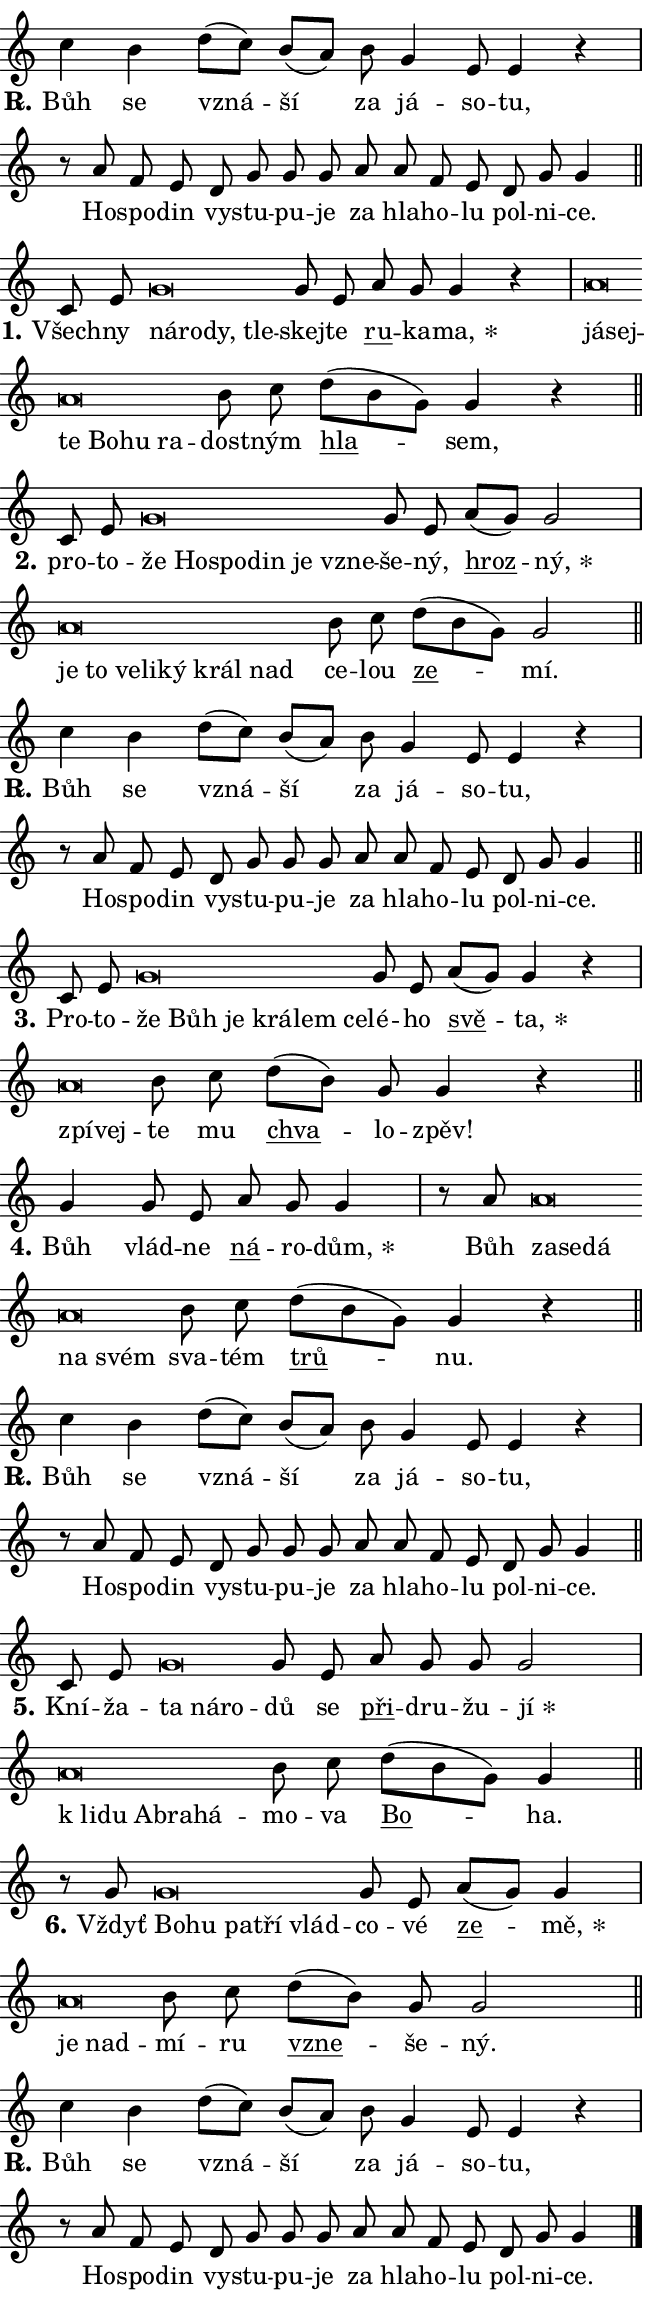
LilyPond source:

\version "2.24.0"
\header { tagline = "" }
\paper {
  indent = 0\cm
  top-margin = 0\cm
  right-margin = 0.13\cm % to fit lyric hyphens
  bottom-margin = 0\cm
  left-margin = 0\cm
  paper-width = 11\cm
  page-breaking = #ly:one-page-breaking
  system-system-spacing.basic-distance = #11
  score-system-spacing.basic-distance = #11
  ragged-last = ##f
}


%% Author: Thomas Morley
%% https://lists.gnu.org/archive/html/lilypond-user/2020-05/msg00002.html
#(define (line-position grob)
"Returns position of @var[grob} in current system:
   @code{'start}, if at first time-step
   @code{'end}, if at last time-step
   @code{'middle} otherwise
"
  (let* ((col (ly:item-get-column grob))
         (ln (ly:grob-object col 'left-neighbor))
         (rn (ly:grob-object col 'right-neighbor))
         (col-to-check-left (if (ly:grob? ln) ln col))
         (col-to-check-right (if (ly:grob? rn) rn col))
         (break-dir-left
           (and
             (ly:grob-property col-to-check-left 'non-musical #f)
             (ly:item-break-dir col-to-check-left)))
         (break-dir-right
           (and
             (ly:grob-property col-to-check-right 'non-musical #f)
             (ly:item-break-dir col-to-check-right))))
        (cond ((eqv? 1 break-dir-left) 'start)
              ((eqv? -1 break-dir-right) 'end)
              (else 'middle))))

#(define (tranparent-at-line-position vctor)
  (lambda (grob)
  "Relying on @code{line-position} select the relevant enry from @var{vctor}.
Used to determine transparency,"
    (case (line-position grob)
      ((end) (not (vector-ref vctor 0)))
      ((middle) (not (vector-ref vctor 1)))
      ((start) (not (vector-ref vctor 2))))))

noteHeadBreakVisibility =
#(define-music-function (break-visibility)(vector?)
"Makes @code{NoteHead}s transparent relying on @var{break-visibility}"
#{
  \override NoteHead.transparent =
    #(tranparent-at-line-position break-visibility)
#})

#(define delete-ledgers-for-transparent-note-heads
  (lambda (grob)
    "Reads whether a @code{NoteHead} is transparent.
If so this @code{NoteHead} is removed from @code{'note-heads} from
@var{grob}, which is supposed to be @code{LedgerLineSpanner}.
As a result ledgers are not printed for this @code{NoteHead}"
    (let* ((nhds-array (ly:grob-object grob 'note-heads))
           (nhds-list
             (if (ly:grob-array? nhds-array)
                 (ly:grob-array->list nhds-array)
                 '()))
           ;; Relies on the transparent-property being done before
           ;; Staff.LedgerLineSpanner.after-line-breaking is executed.
           ;; This is fragile ...
           (to-keep
             (remove
               (lambda (nhd)
                 (ly:grob-property nhd 'transparent #f))
               nhds-list)))
      ;; TODO find a better method to iterate over grob-arrays, similiar
      ;; to filter/remove etc for lists
      ;; For now rebuilt from scratch
      (set! (ly:grob-object grob 'note-heads)  '())
      (for-each
        (lambda (nhd)
          (ly:pointer-group-interface::add-grob grob 'note-heads nhd))
        to-keep))))

squashNotes = {
  \override NoteHead.X-extent = #'(-0.2 . 0.2)
  \override NoteHead.Y-extent = #'(-0.75 . 0)
  \override NoteHead.stencil =
    #(lambda (grob)
       (let ((pos (ly:grob-property grob 'staff-position)))
         (begin
           (if (< pos -7) (display "ERROR: Lower brevis then expected\n") (display ""))
           (if (<= pos -6) ly:text-interface::print ly:note-head::print))))
}
unSquashNotes = {
  \revert NoteHead.X-extent
  \revert NoteHead.Y-extent
  \revert NoteHead.stencil
}

hideNotes = \noteHeadBreakVisibility #begin-of-line-visible
unHideNotes = \noteHeadBreakVisibility #all-visible

% work-around for resetting accidentals
% https://lilypond.org/doc/v2.23/Documentation/notation/displaying-rhythms#unmetered-music
cadenzaMeasure = {
  \cadenzaOff
  \partial 1024 s1024
  \cadenzaOn
}

#(define-markup-command (accent layout props text) (markup?)
  "Underline accented syllable"
  (interpret-markup layout props
    #{\markup \override #'(offset . 4.3) \underline { #text }#}))

responsum = \markup \concat {
  "R" \hspace #-1.05 \path #0.1 #'((moveto 0 0.07) (lineto 0.9 0.8)) \hspace #0.05 "."
}

spaceSize = #0.6828661417322834 % exact space size for TeX Gyre Schola

\layout {
  \context {
    \Staff
    \remove "Time_signature_engraver"
    \override LedgerLineSpanner.after-line-breaking = #delete-ledgers-for-transparent-note-heads
  }
  \context {
    \Lyrics {
      \override LyricSpace.minimum-distance = \spaceSize
      \override LyricText.font-name = #"TeX Gyre Schola"
      \override LyricText.font-size = 1
      \override StanzaNumber.font-name = #"TeX Gyre Schola Bold"
      \override StanzaNumber.font-size = 1
    }
  }
  \context {
    \Score 
    \override NoteHead.text =
      #(lambda (grob) 
        (let ((pos (ly:grob-property grob 'staff-position)))
          #{\markup {
            \combine
              \halign #-0.55 \raise #(if (= pos -6) 0 0.5) \override #'(thickness . 2) \draw-line #'(3.2 . 0)
              \musicglyph "noteheads.sM1"
          }#}))
  }
}

% magnetic-lyrics.ily
%
%   written by
%     Jean Abou Samra <jean@abou-samra.fr>
%     Werner Lemberg <wl@gnu.org>
%
%   adapted by
%     Jiri Hon <jiri.hon@gmail.com>
%
% Version 2022-Apr-15

% https://www.mail-archive.com/lilypond-user@gnu.org/msg149350.html

#(define (Left_hyphen_pointer_engraver context)
   "Collect syllable-hyphen-syllable occurrences in lyrics and store
them in properties.  This engraver only looks to the left.  For
example, if the lyrics input is @code{foo -- bar}, it does the
following.

@itemize @bullet
@item
Set the @code{text} property of the @code{LyricHyphen} grob between
@q{foo} and @q{bar} to @code{foo}.

@item
Set the @code{left-hyphen} property of the @code{LyricText} grob with
text @q{foo} to the @code{LyricHyphen} grob between @q{foo} and
@q{bar}.
@end itemize

Use this auxiliary engraver in combination with the
@code{lyric-@/text::@/apply-@/magnetic-@/offset!} hook."
   (let ((hyphen #f)
         (text #f))
     (make-engraver
      (acknowledgers
       ((lyric-syllable-interface engraver grob source-engraver)
        (set! text grob)))
      (end-acknowledgers
       ((lyric-hyphen-interface engraver grob source-engraver)
        ;(when (not (grob::has-interface grob 'lyric-space-interface))
          (set! hyphen grob)));)
      ((stop-translation-timestep engraver)
       (when (and text hyphen)
         (ly:grob-set-object! text 'left-hyphen hyphen))
       (set! text #f)
       (set! hyphen #f)))))

#(define (lyric-text::apply-magnetic-offset! grob)
   "If the space between two syllables is less than the value in
property @code{LyricText@/.details@/.squash-threshold}, move the right
syllable to the left so that it gets concatenated with the left
syllable.

Use this function as a hook for
@code{LyricText@/.after-@/line-@/breaking} if the
@code{Left_@/hyphen_@/pointer_@/engraver} is active."
   (let ((hyphen (ly:grob-object grob 'left-hyphen #f)))
     (when hyphen
       (let ((left-text (ly:spanner-bound hyphen LEFT)))
         (when (grob::has-interface left-text 'lyric-syllable-interface)
           (let* ((common (ly:grob-common-refpoint grob left-text X))
                  (this-x-ext (ly:grob-extent grob common X))
                  (left-x-ext
                   (begin
                     ;; Trigger magnetism for left-text.
                     (ly:grob-property left-text 'after-line-breaking)
                     (ly:grob-extent left-text common X)))
                  ;; `delta` is the gap width between two syllables.
                  (delta (- (interval-start this-x-ext)
                            (interval-end left-x-ext)))
                  (details (ly:grob-property grob 'details))
                  (threshold (assoc-get 'squash-threshold details 0.2)))
             (when (< delta threshold)
               (let* (;; We have to manipulate the input text so that
                      ;; ligatures crossing syllable boundaries are not
                      ;; disabled.  For languages based on the Latin
                      ;; script this is essentially a beautification.
                      ;; However, for non-Western scripts it can be a
                      ;; necessity.
                      (lt (ly:grob-property left-text 'text))
                      (rt (ly:grob-property grob 'text))
                      (is-space (grob::has-interface hyphen 'lyric-space-interface))
                      (space (if is-space " " ""))
                      (extra-delta (if is-space spaceSize 0))
                      ;; Append new syllable.
                      (ltrt-space (if (and (string? lt) (string? rt))
                                (string-append lt space rt)
                                (make-concat-markup (list lt space rt))))
                      ;; Right-align `ltrt` to the right side.
                      (ltrt-space-markup (grob-interpret-markup
                               grob
                               (make-translate-markup
                                (cons (interval-length this-x-ext) 0)
                                (make-right-align-markup ltrt-space)))))
                 (begin
                   ;; Don't print `left-text`.
                   (ly:grob-set-property! left-text 'stencil #f)
                   ;; Set text and stencil (which holds all collected
                   ;; syllables so far) and shift it to the left.
                   (ly:grob-set-property! grob 'text ltrt-space)
                   (ly:grob-set-property! grob 'stencil ltrt-space-markup)
                   (ly:grob-translate-axis! grob (- (- delta extra-delta)) X))))))))))


#(define (lyric-hyphen::displace-bounds-first grob)
   ;; Make very sure this callback isn't triggered too early.
   (let ((left (ly:spanner-bound grob LEFT))
         (right (ly:spanner-bound grob RIGHT)))
     (ly:grob-property left 'after-line-breaking)
     (ly:grob-property right 'after-line-breaking)
     (ly:lyric-hyphen::print grob)))

squashThreshold = #0.4

\layout {
  \context {
    \Lyrics
    \consists #Left_hyphen_pointer_engraver
    \override LyricText.after-line-breaking =
      #lyric-text::apply-magnetic-offset!
    \override LyricHyphen.stencil = #lyric-hyphen::displace-bounds-first
    \override LyricText.details.squash-threshold = \squashThreshold
    \override LyricHyphen.minimum-distance = 0
    \override LyricHyphen.minimum-length = \squashThreshold
  }
}

squashText = \override LyricText.details.squash-threshold = 9999
unSquashText = \override LyricText.details.squash-threshold = \squashThreshold

leftText = \override LyricText.self-alignment-X = #LEFT
unLeftText = \revert LyricText.self-alignment-X

starOffset = #(lambda (grob) 
                (let ((x_offset (ly:self-alignment-interface::aligned-on-x-parent grob)))
                  (if (= x_offset 0) 0 (+ x_offset 1.2))))

star = #(define-music-function (syllable)(string?)
"Append star separator at the end of a syllable"
#{
  \once \override LyricText.X-offset = #starOffset
  \lyricmode { \markup {
    #syllable
    \override #'((font-name . "TeX Gyre Schola Bold")) \hspace #0.2 \lower #0.65 \larger "*"
  } }
#})

starAccent = #(define-music-function (syllable)(string?)
"Append star separator at the end of a syllable and make accent"
#{
  \once \override LyricText.X-offset = #starOffset
  \lyricmode { \markup {
    \accent #syllable
    \override #'((font-name . "TeX Gyre Schola Bold")) \hspace #0.2 \lower #0.65 \larger "*"
  } }
#})

breath = #(define-music-function (syllable)(string?)
"Append breathing indicator at the end of a syllable"
#{
  \lyricmode { \markup { #syllable "+" } }
#})

optionalBreath = #(define-music-function (syllable)(string?)
"Append optional breathing indicator at the end of a syllable"
#{
  \lyricmode { \markup { #syllable "(+)" } }
#})


\score {
    <<
        \new Voice = "melody" { \cadenzaOn \key c \major \relative { c''4 b d8[( c)] b[( a)] \bar "" b g4 e8 e4 r \cadenzaMeasure \bar "|" r8 a f e \bar "" d g g g \bar "" a a f e d g g4 \cadenzaMeasure \bar "||" \break } }
        \new Lyrics \lyricsto "melody" { \lyricmode { \set stanza = \responsum
Bůh se vzná -- ší za já -- so -- tu, Ho -- spo -- din vy -- stu -- pu -- je za hla -- ho -- lu pol -- ni -- ce. } }
    >>
    \layout {}
}

\score {
    <<
        \new Voice = "melody" { \cadenzaOn \key c \major \relative { c'8 e \bar "" \squashNotes g\breve*1/16 \hideNotes \breve*1/16 \bar "" \breve*1/16 \breve*1/16 \bar "" \unHideNotes \unSquashNotes g8 e \bar "" a g g4 r \cadenzaMeasure \bar "|" \squashNotes a\breve*1/16 \hideNotes \breve*1/16 \bar "" \breve*1/16 \bar "" \breve*1/16 \bar "" \breve*1/16 \breve*1/16 \bar "" \unHideNotes \unSquashNotes b8 c \bar "" d[( b g)] g4 r \cadenzaMeasure \bar "||" \break } }
        \new Lyrics \lyricsto "melody" { \lyricmode { \set stanza = "1."
Všech -- ny \leftText ná -- \squashText ro -- dy, tle -- \unLeftText \unSquashText skej -- te \markup \accent ru -- ka -- \star ma, \leftText já -- \squashText sej -- te Bo -- hu ra -- \unLeftText \unSquashText dost -- ným \markup \accent hla -- sem, } }
    >>
    \layout {}
}

\score {
    <<
        \new Voice = "melody" { \cadenzaOn \key c \major \relative { c'8 e \bar "" \squashNotes g\breve*1/16 \hideNotes \breve*1/16 \bar "" \breve*1/16 \bar "" \breve*1/16 \bar "" \breve*1/16 \breve*1/16 \bar "" \unHideNotes \unSquashNotes g8 e \bar "" a[( g)] g2 \cadenzaMeasure \bar "|" \squashNotes a\breve*1/16 \hideNotes \breve*1/16 \bar "" \breve*1/16 \bar "" \breve*1/16 \bar "" \breve*1/16 \bar "" \breve*1/16 \breve*1/16 \bar "" \unHideNotes \unSquashNotes b8 c \bar "" d[( b g)] g2 \cadenzaMeasure \bar "||" \break } }
        \new Lyrics \lyricsto "melody" { \lyricmode { \set stanza = "2."
pro -- to -- \leftText že \squashText Ho -- spo -- din je vzne -- \unLeftText \unSquashText še -- ný, \markup \accent hroz -- \star ný, \leftText je \squashText to ve -- li -- ký král nad \unLeftText \unSquashText ce -- lou \markup \accent ze -- mí. } }
    >>
    \layout {}
}

\score {
    <<
        \new Voice = "melody" { \cadenzaOn \key c \major \relative { c''4 b d8[( c)] b[( a)] \bar "" b g4 e8 e4 r \cadenzaMeasure \bar "|" r8 a f e \bar "" d g g g \bar "" a a f e d g g4 \cadenzaMeasure \bar "||" \break } }
        \new Lyrics \lyricsto "melody" { \lyricmode { \set stanza = \responsum
Bůh se vzná -- ší za já -- so -- tu, Ho -- spo -- din vy -- stu -- pu -- je za hla -- ho -- lu pol -- ni -- ce. } }
    >>
    \layout {}
}

\score {
    <<
        \new Voice = "melody" { \cadenzaOn \key c \major \relative { c'8 e \bar "" \squashNotes g\breve*1/16 \hideNotes \breve*1/16 \bar "" \breve*1/16 \bar "" \breve*1/16 \bar "" \breve*1/16 \breve*1/16 \bar "" \unHideNotes \unSquashNotes g8 e \bar "" a[( g)] g4 r \cadenzaMeasure \bar "|" \squashNotes a\breve*1/16 \hideNotes \breve*1/16 \bar "" \unHideNotes \unSquashNotes b8 c \bar "" d[( b)] g g4 r \cadenzaMeasure \bar "||" \break } }
        \new Lyrics \lyricsto "melody" { \lyricmode { \set stanza = "3."
Pro -- to -- \leftText že \squashText Bůh je krá -- lem ce -- \unLeftText \unSquashText lé -- ho \markup \accent svě -- \star ta, \leftText zpí -- \squashText vej -- \unLeftText \unSquashText te mu \markup \accent chva -- lo -- zpěv! } }
    >>
    \layout {}
}

\score {
    <<
        \new Voice = "melody" { \cadenzaOn \key c \major \relative { g'4 g8 e \bar "" a g g4 \cadenzaMeasure \bar "|" r8 a8 \squashNotes a\breve*1/16 \hideNotes \breve*1/16 \bar "" \breve*1/16 \bar "" \breve*1/16 \breve*1/16 \bar "" \unHideNotes \unSquashNotes b8 c \bar "" d[( b g)] g4 r \cadenzaMeasure \bar "||" \break } }
        \new Lyrics \lyricsto "melody" { \lyricmode { \set stanza = "4."
Bůh vlád -- ne \markup \accent ná -- ro -- \star dům, Bůh \leftText za -- \squashText se -- dá na svém \unLeftText \unSquashText sva -- tém \markup \accent trů -- nu. } }
    >>
    \layout {}
}

\score {
    <<
        \new Voice = "melody" { \cadenzaOn \key c \major \relative { c''4 b d8[( c)] b[( a)] \bar "" b g4 e8 e4 r \cadenzaMeasure \bar "|" r8 a f e \bar "" d g g g \bar "" a a f e d g g4 \cadenzaMeasure \bar "||" \break } }
        \new Lyrics \lyricsto "melody" { \lyricmode { \set stanza = \responsum
Bůh se vzná -- ší za já -- so -- tu, Ho -- spo -- din vy -- stu -- pu -- je za hla -- ho -- lu pol -- ni -- ce. } }
    >>
    \layout {}
}

\score {
    <<
        \new Voice = "melody" { \cadenzaOn \key c \major \relative { c'8 e \bar "" \squashNotes g\breve*1/16 \hideNotes \breve*1/16 \breve*1/16 \bar "" \unHideNotes \unSquashNotes g8 e \bar "" a g g g2 \cadenzaMeasure \bar "|" \squashNotes a\breve*1/16 \hideNotes \breve*1/16 \bar "" \breve*1/16 \bar "" \breve*1/16 \breve*1/16 \bar "" \unHideNotes \unSquashNotes b8 c \bar "" d[( b g)] g4 \cadenzaMeasure \bar "||" \break } }
        \new Lyrics \lyricsto "melody" { \lyricmode { \set stanza = "5."
Kní -- ža -- \leftText ta \squashText ná -- ro -- \unLeftText \unSquashText dů se \markup \accent při -- dru -- žu -- \star jí \leftText "k li" -- \squashText du Ab -- ra -- há -- \unLeftText \unSquashText mo -- va \markup \accent Bo -- ha. } }
    >>
    \layout {}
}

\score {
    <<
        \new Voice = "melody" { \cadenzaOn \key c \major \relative { r8 g'8 \squashNotes g\breve*1/16 \hideNotes \breve*1/16 \bar "" \breve*1/16 \bar "" \breve*1/16 \breve*1/16 \bar "" \unHideNotes \unSquashNotes g8 e \bar "" a[( g)] g4 \cadenzaMeasure \bar "|" \squashNotes a\breve*1/16 \hideNotes \breve*1/16 \bar "" \unHideNotes \unSquashNotes b8 c \bar "" d[( b)] g g2 \cadenzaMeasure \bar "||" \break } }
        \new Lyrics \lyricsto "melody" { \lyricmode { \set stanza = "6."
Vždyť \leftText Bo -- \squashText hu pa -- tří vlád -- \unLeftText \unSquashText co -- vé \markup \accent ze -- \star mě, \leftText je \squashText nad -- \unLeftText \unSquashText mí -- ru \markup \accent vzne -- še -- ný. } }
    >>
    \layout {}
}

\score {
    <<
        \new Voice = "melody" { \cadenzaOn \key c \major \relative { c''4 b d8[( c)] b[( a)] \bar "" b g4 e8 e4 r \cadenzaMeasure \bar "|" r8 a f e \bar "" d g g g \bar "" a a f e d g g4 \cadenzaMeasure \bar "||" \break } \bar "|." }
        \new Lyrics \lyricsto "melody" { \lyricmode { \set stanza = \responsum
Bůh se vzná -- ší za já -- so -- tu, Ho -- spo -- din vy -- stu -- pu -- je za hla -- ho -- lu pol -- ni -- ce. } }
    >>
    \layout {}
}
